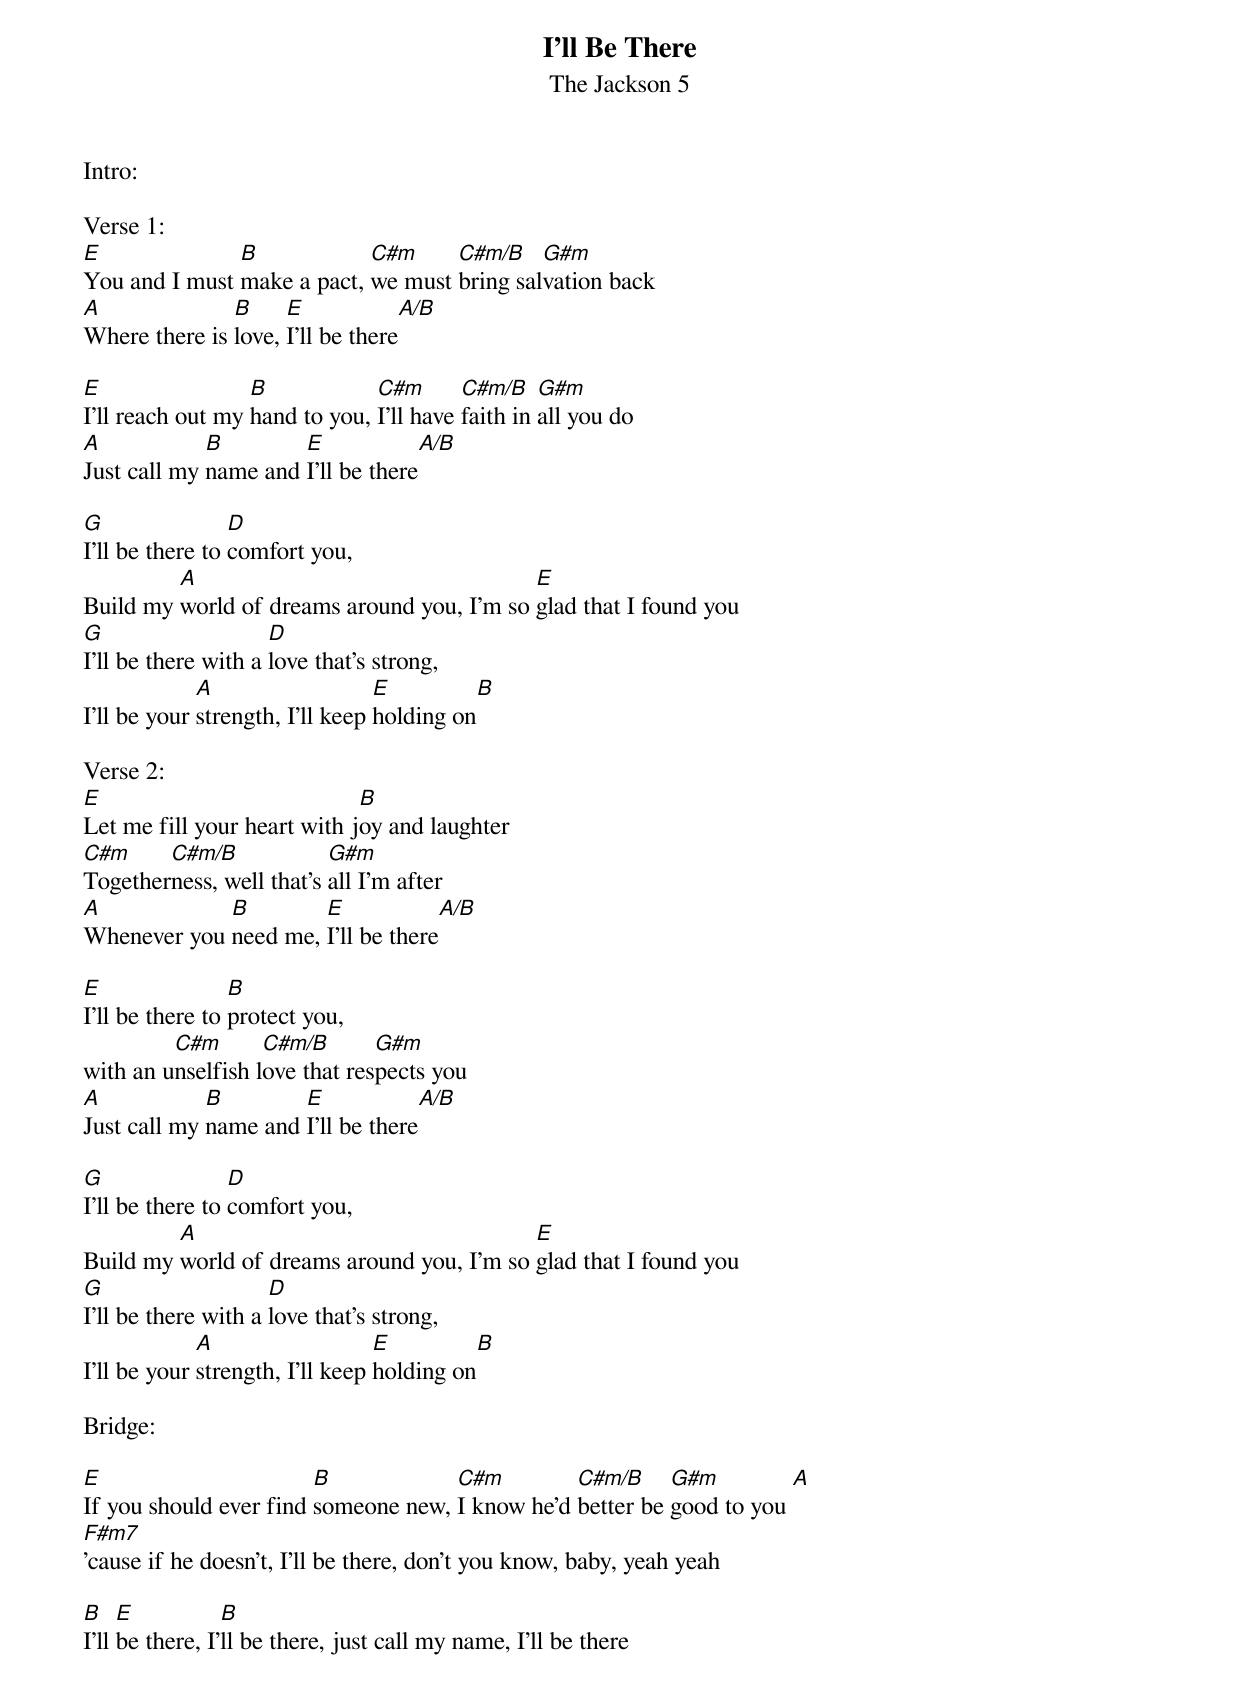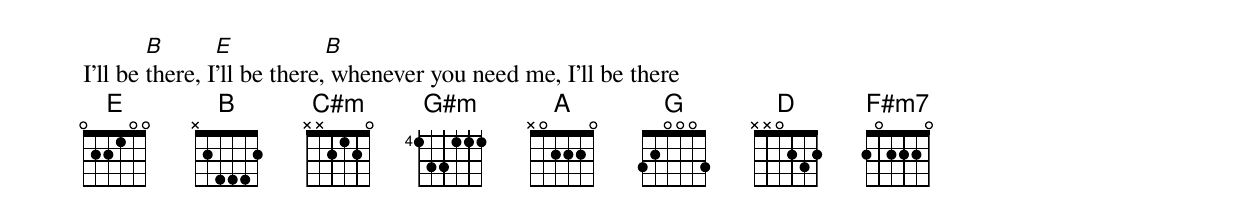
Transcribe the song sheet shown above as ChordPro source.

{t: I’ll Be There}
{st: The Jackson 5}
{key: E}

Intro:

Verse 1:
[E]You and I must [B]make a pact, [C#m]we must [C#m/B]bring sal[G#m]vation back
[A]Where there is [B]love, [E]I'll be there[A/B]

[E]I'll reach out my [B]hand to you, [C#m]I'll have [C#m/B]faith in [G#m]all you do
[A]Just call my [B]name and [E]I'll be there[A/B]

[G]I'll be there to [D]comfort you,
Build my [A]world of dreams around you, I'm so [E]glad that I found you
[G]I'll be there with a [D]love that's strong,
I'll be your [A]strength, I'll keep [E]holding on[B]

Verse 2:
[E]Let me fill your heart with j[B]oy and laughter
[C#m]Together[C#m/B]ness, well that's [G#m]all I'm after
[A]Whenever you [B]need me, [E]I'll be there[A/B]

[E]I'll be there to [B]protect you,
with an u[C#m]nselfish l[C#m/B]ove that res[G#m]pects you
[A]Just call my [B]name and [E]I'll be there[A/B]

[G]I'll be there to [D]comfort you,
Build my [A]world of dreams around you, I'm so [E]glad that I found you
[G]I'll be there with a [D]love that's strong,
I'll be your [A]strength, I'll keep [E]holding on[B]

Bridge:

[E]If you should ever find [B]someone new, [C#m]I know he’d [C#m/B]better be [G#m]good to you [A]
[F#m7]'cause if he doesn't, I'll be there, don’t you know, baby, yeah yeah

[B]I'll [E]be there, I'[B]ll be there, just call my name, I’ll be there
I'll be [B]there, I[E]'ll be there,[B] whenever you need me, I’ll be there
